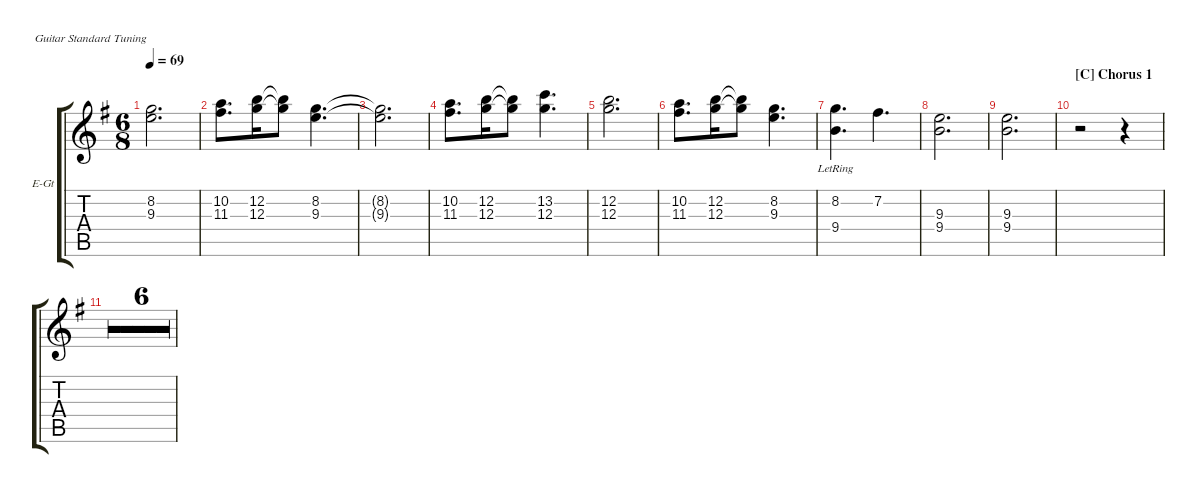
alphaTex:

\hideDynamics
\bracketExtendMode groupsimilarinstruments
\firstSystemTrackNameOrientation horizontal
\otherSystemsTrackNameOrientation horizontal
\track ("Guitar Electric 3" "E-Gt") {multiBarRest instrument distortionguitar}
\staff {score tabs}
\tuning (E4 B3 G3 D3 A2 E2)
\ts (6 8)
\tempo 69
\clef g2
\ks g
(8.2 9.3).2{d dy f} |
(10.2 11.3).8{d} (12.2 12.3).16 (12.2{t} 12.3{t}).8 (8.2 9.3).4{d} |
(8.2{t} 9.3{t}).2{d dy mp} |
(10.2 11.3).8{d dy f} (12.2 12.3).16 (12.2{t} 12.3{t}).8 (13.2 12.3).4{d} |
(12.2 12.3).2{d} |
(10.2 11.3).8{d} (12.2 12.3).16 (12.2{t} 12.3{t}).8 (8.2 9.3).4{d} |
(8.2 9.4{lr}).4{d} 7.2.4{d} |
(9.3 9.4).2{d} |
(9.3 9.4).2{d dy mp} |
\section ("C" "Chorus 1")
r.2 r.4 |
r.2 r.4 |
r.2 r.4 |
r.2 r.4 |
r.2 r.4 |
r.2 r.4 |
r.2 r.4
